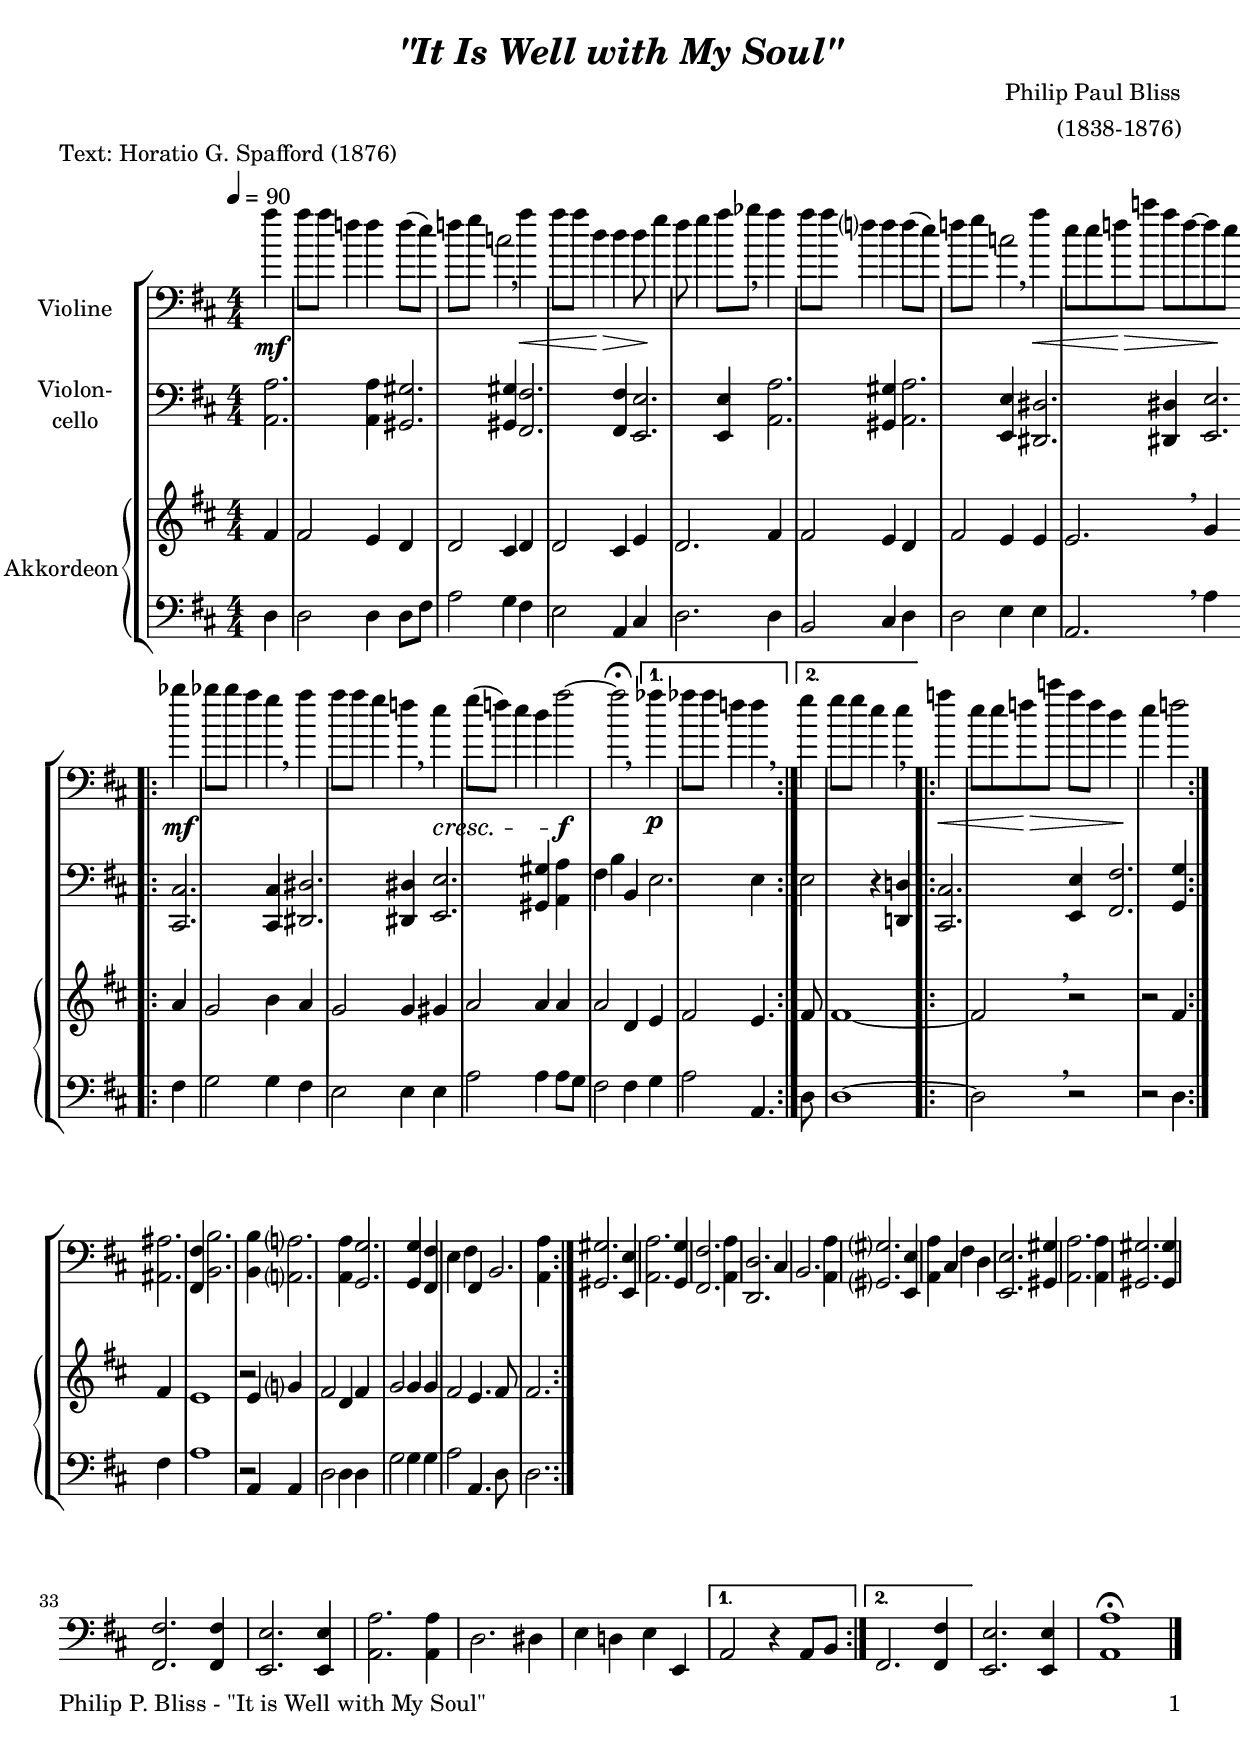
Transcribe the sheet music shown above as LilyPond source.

\version "2.24.4"
\include "deutsch.ly"

#(set-global-staff-size 20)

\header {
  title     = \markup \bold \italic "\"It Is Well with My Soul\""
  composer  = "Philip Paul Bliss"
  arranger  = "(1838-1876)"
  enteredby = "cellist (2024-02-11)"
  piece     = "Text: Horatio G. Spafford (1876)"
}

voiceconsts = {
  \key c \major
  \time 4/4
  \clef "bass"
  \numericTimeSignature
  \compressEmptyMeasures
  % Set default beaming for all staves
%  \set Timing.beamExceptions = #'()
%  \set Timing.baseMoment     = #(ly:make-moment 1 4)
%  \set Timing.beatStructure  = #'(1 1 1)
  \tempo 4=90
}

mist = "string ensemble 1"
mivl = "violin"
miba = "cello"
mipz = "pizzicato strings"
mikl = "concertina"

ritn = \mark \markup \box \italic "riten."

\include "v1.ily"
vb = \relative c' {
  \voiceconsts
  \clef "treble"
  
  \repeat volta 2 {
    \partial 4 e4
    e2 d4 c
    c2 h4 c
    c2 h4 d
    c2. e4

    e2 d4 c
    e2 d4 d
    d2. \breathe f4
    e2 e4 g
    f2 a4 g

    f2 f4 fis
    g2 g4 g
    g2 c,4 d
    e2 d4. e8
    e1~
    e2 \breathe r
    
    r e4 e
    d1
    r2 d4 f?
    e2 c4 e
    f2 f4 f
    e2 d4. e8
    \partial 2. e2.
  }
}

\include "v3.ily"
vd = \relative c {
  \voiceconsts

  \repeat volta 2 {
    \partial 4 c4
    c2 c4 c8 e
    g2 f4 e
    d2 g,4 h
    c2. c4

    a2 h4 c
    c2 d4 d
    g,2. \breathe g'4
    c,2 c4 e
    f2 f4 e

    d2 d4 d
    g2 g4 g8 f
    e2 e4 f
    g2 g,4. c8
    c1~
    c2 \breathe r

    r c4 e
    g1
    r2 g,4 g
    c2 c4 c
    f2 f4 f
    g2 g,4. c8
    \partial 2. c2.
  }
}


music = \new StaffGroup <<
  \new Staff {
    \set Staff.midiInstrument = \mivl
    \set Staff.instrumentName = \markup \center-column { "Violine" }
    \transpose c d { \va }
  }

  \new Staff {
    \set Staff.midiInstrument = \miba
    \set Staff.instrumentName = \markup \center-column { "Violon-" "cello" }
    \transpose c d { \vc }
  }

  \new PianoStaff <<
    \set PianoStaff.midiInstrument = \mikl
    \set PianoStaff.instrumentName = \markup \center-column { "Akkordeon" }
    <<
      \new Staff {
	\transpose c d { \vb }
      }
      
      %    \new Dynamics \vdy
      
      \new Staff {
	\transpose c d { \vd }
      }
    >>  
  >>
>>

\book {
  \paper {
    print-page-number = ##t
    print-first-page-number = ##t
    ragged-last-bottom = ##f
    oddHeaderMarkup = \markup \null
    evenHeaderMarkup = \markup \null
    oddFooterMarkup = \markup {
      \fill-line {
        \if \should-print-page-number
        "Philip P. Bliss - \"It is Well with My Soul\"" \fromproperty #'page:page-number-string
      }
    }
    evenFooterMarkup = \oddFooterMarkup
  } \score {
    \music
    \layout {}
  }

  \score {
    \unfoldRepeats \music

    \midi {
      \context {
        \Score
      }
    }
  }
}
